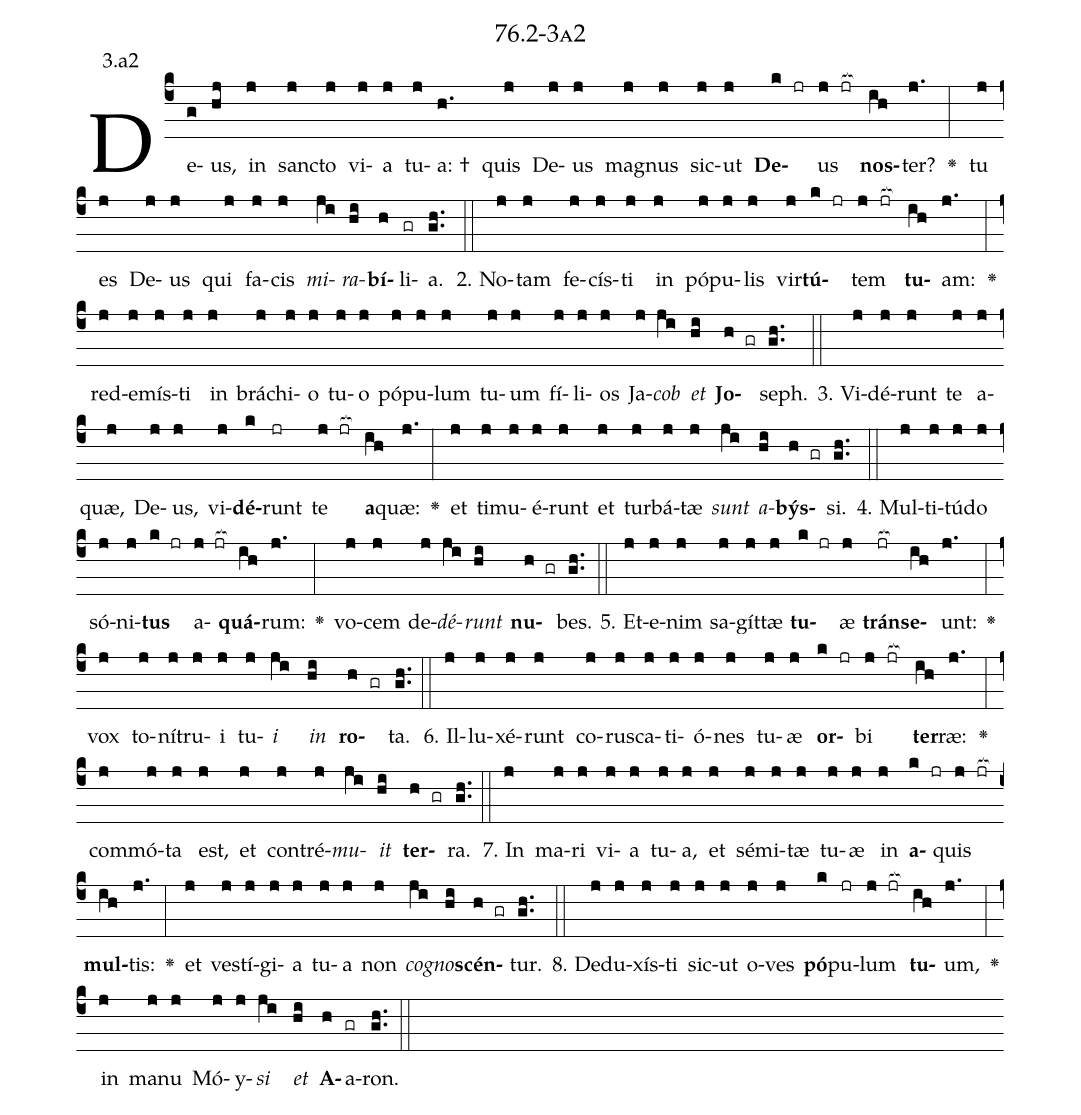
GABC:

name: 76.2-3a2;
annotation: 3.a2;
%%
(c4)De(g)us,(hj) in(j) sanc(j)to(j) vi(j)a(j) tu(j)a: †(h.) quis(j) De(j)us(j) ma(j)gnus(j) sic(j)ut(j) <b>De</b>(k jr)us(j jr[ocb:1{]) <b>nos</b>(ih[ocb:0}])ter?(j.) <v>\greheightstar</v>(:) tu(j) es(j) De(j)us(j) qui(j) fa(j)cis(j) <i>mi</i>(ji)<i>ra</i>(hi)<b>bí</b>(h)li(gr)a.(gh..) (::)
2. No(j)tam(j) fe(j)cís(j)ti(j) in(j) pó(j)pu(j)lis(j) vir(j)<b>tú</b>(k jr)tem(j jr[ocb:1{]) <b>tu</b>(ih[ocb:0}])am:(j.) <v>\greheightstar</v>(:) red(j)e(j)mís(j)ti(j) in(j) brá(j)chi(j)o(j) tu(j)o(j) pó(j)pu(j)lum(j) tu(j)um(j) fí(j)li(j)os(j) Ja(j)<i>cob</i>(ji) <i>et</i>(hi) <b>Jo</b>(h gr)seph.(gh..) (::)
3. Vi(j)dé(j)runt(j) te(j) a(j)quæ,(j) De(j)us,(j) vi(j)<b>dé</b>(k)runt(jr) te(j jr[ocb:1{]) <b>a</b>(ih[ocb:0}])quæ:(j.) <v>\greheightstar</v>(:) et(j) ti(j)mu(j)é(j)runt(j) et(j) tur(j)bá(j)tæ(j) <i>sunt</i>(ji) <i>a</i>(hi)<b>býs</b>(h gr)si.(gh..) (::)
4. Mul(j)ti(j)tú(j)do(j) só(j)ni(j)<b>tus</b>(k jr) a(j jr[ocb:1{])<b>quá</b>(ih[ocb:0}])rum:(j.) <v>\greheightstar</v>(:) vo(j)cem(j) de(j)<i>dé</i>(ji)<i>runt</i>(hi) <b>nu</b>(h gr)bes.(gh..) (::)
5. Et(j)e(j)nim(j) sa(j)gít(j)tæ(j) <b>tu</b>(k jr)æ(j) <b>tráns</b>(jr[ocb:1{])<b>e</b>(ih[ocb:0}])unt:(j.) <v>\greheightstar</v>(:) vox(j) to(j)ní(j)tru(j)i(j) tu(j)<i>i</i>(ji) <i>in</i>(hi) <b>ro</b>(h gr)ta.(gh..) (::)
6. Il(j)lu(j)xé(j)runt(j) co(j)rus(j)ca(j)ti(j)ó(j)nes(j) tu(j)æ(j) <b>or</b>(k jr)bi(j jr[ocb:1{]) <b>ter</b>(ih[ocb:0}])ræ:(j.) <v>\greheightstar</v>(:) com(j)mó(j)ta(j) est,(j) et(j) con(j)tré(j)<i>mu</i>(ji)<i>it</i>(hi) <b>ter</b>(h gr)ra.(gh..) (::)
7. In(j) ma(j)ri(j) vi(j)a(j) tu(j)a,(j) et(j) sé(j)mi(j)tæ(j) tu(j)æ(j) in(j) <b>a</b>(k jr)quis(j jr[ocb:1{]) <b>mul</b>(ih[ocb:0}])tis:(j.) <v>\greheightstar</v>(:) et(j) ves(j)tí(j)gi(j)a(j) tu(j)a(j) non(j) <i>co</i>(ji)<i>gno</i>(hi)<b>scén</b>(h gr)tur.(gh..) (::)
8. De(j)du(j)xís(j)ti(j) sic(j)ut(j) o(j)ves(j) <b>pó</b>(k)pu(jr)lum(j jr[ocb:1{]) <b>tu</b>(ih[ocb:0}])um,(j.) <v>\greheightstar</v>(:) in(j) ma(j)nu(j) Mó(j)y(j)<i>si</i>(ji) <i>et</i>(hi) <b>A</b>(h)a(gr)ron.(gh..) (::)
